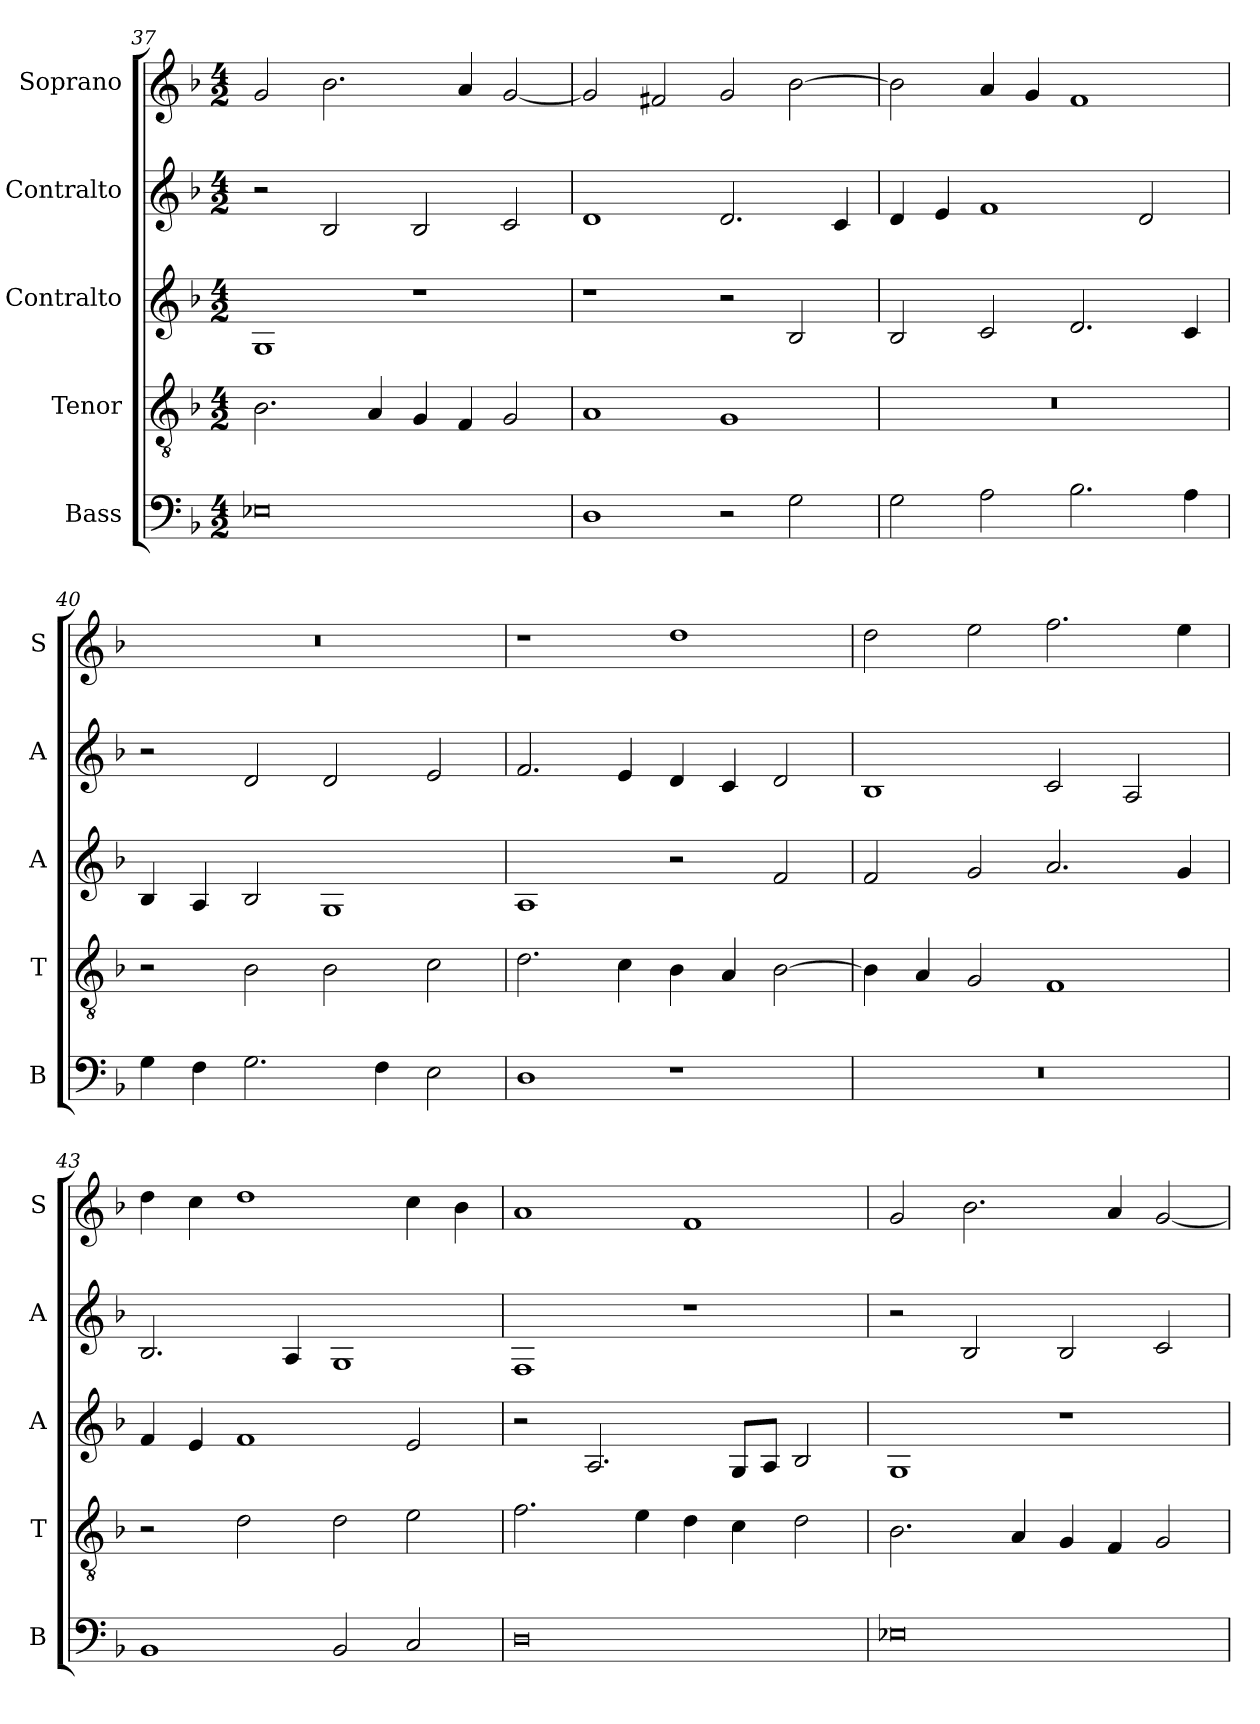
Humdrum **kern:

**kern	**kern	**kern	**kern	**kern
*part5	*part4	*part3	*part2	*part1
*staff5	*staff4	*staff3	*staff2	*staff1
*I"Bass	*I"Tenor	*I"Contralto	*I"Contralto	*I"Soprano
*I'B	*I'T	*I'A	*I'A	*I'S
*clefF4	*clefGv2	*clefG2	*clefG2	*clefG2
*k[b-]	*k[b-]	*k[b-]	*k[b-]	*k[b-]
*G:dor	*G:dor	*G:dor	*G:dor	*G:dor
*M4/2	*M4/2	*M4/2	*M4/2	*M4/2
=37	=37	=37	=37	=37
0E-X	2.B-	1G	2r	2g
.	.	.	2B-	2.b-
.	4A	.	.	.
.	4G	1r	2B-	.
.	4F	.	.	4a
.	2G	.	2c	[2g
=38	=38	=38	=38	=38
1D	1A	1r	1d	2g]
.	.	.	.	2f#X
2r	1G	2r	2.d	2g
2G	.	2B-	.	[2b-
.	.	.	4c	.
=39	=39	=39	=39	=39
2G	0r	2B-	4d	2b-]
.	.	.	4e	.
2A	.	2c	1f	4a
.	.	.	.	4g
2.B-	.	2.d	.	1f
.	.	.	2d	.
4A	.	4c	.	.
=40	=40	=40	=40	=40
4G	2r	4B-	2r	0r
4F	.	4A	.	.
2.G	2B-	2B-	2d	.
.	2B-	1G	2d	.
4F	.	.	.	.
2E	2c	.	2e	.
=41	=41	=41	=41	=41
1D	2.d	1A	2.f	1r
.	4c	.	4e	.
1r	4B-	2r	4d	1dd
.	4A	.	4c	.
.	[2B-	2f	2d	.
=42	=42	=42	=42	=42
0r	4B-]	2f	1B-	2dd
.	4A	.	.	.
.	2G	2g	.	2ee
.	1F	2.a	2c	2.ff
.	.	.	2A	.
.	.	4g	.	4ee
=43	=43	=43	=43	=43
1BB-	2r	4f	2.B-	4dd
.	.	4e	.	4cc
.	2d	1f	.	1dd
.	.	.	4A	.
2BB-	2d	.	1G	.
2C	2e	2e	.	4cc
.	.	.	.	4b-
=44	=44	=44	=44	=44
0D	2.f	2r	1F	1a
.	.	2.A	.	.
.	4e	.	.	.
.	4d	.	1r	1f
.	4c	8G/L	.	.
.	.	8A/J	.	.
.	2d	2B-	.	.
=45	=45	=45	=45	=45
0E-X	2.B-	1G	2r	2g
.	.	.	2B-	2.b-
.	4A	.	.	.
.	4G	1r	2B-	.
.	4F	.	.	4a
.	2G	.	2c	[2g
=	=	=	=	=
*-	*-	*-	*-	*-
